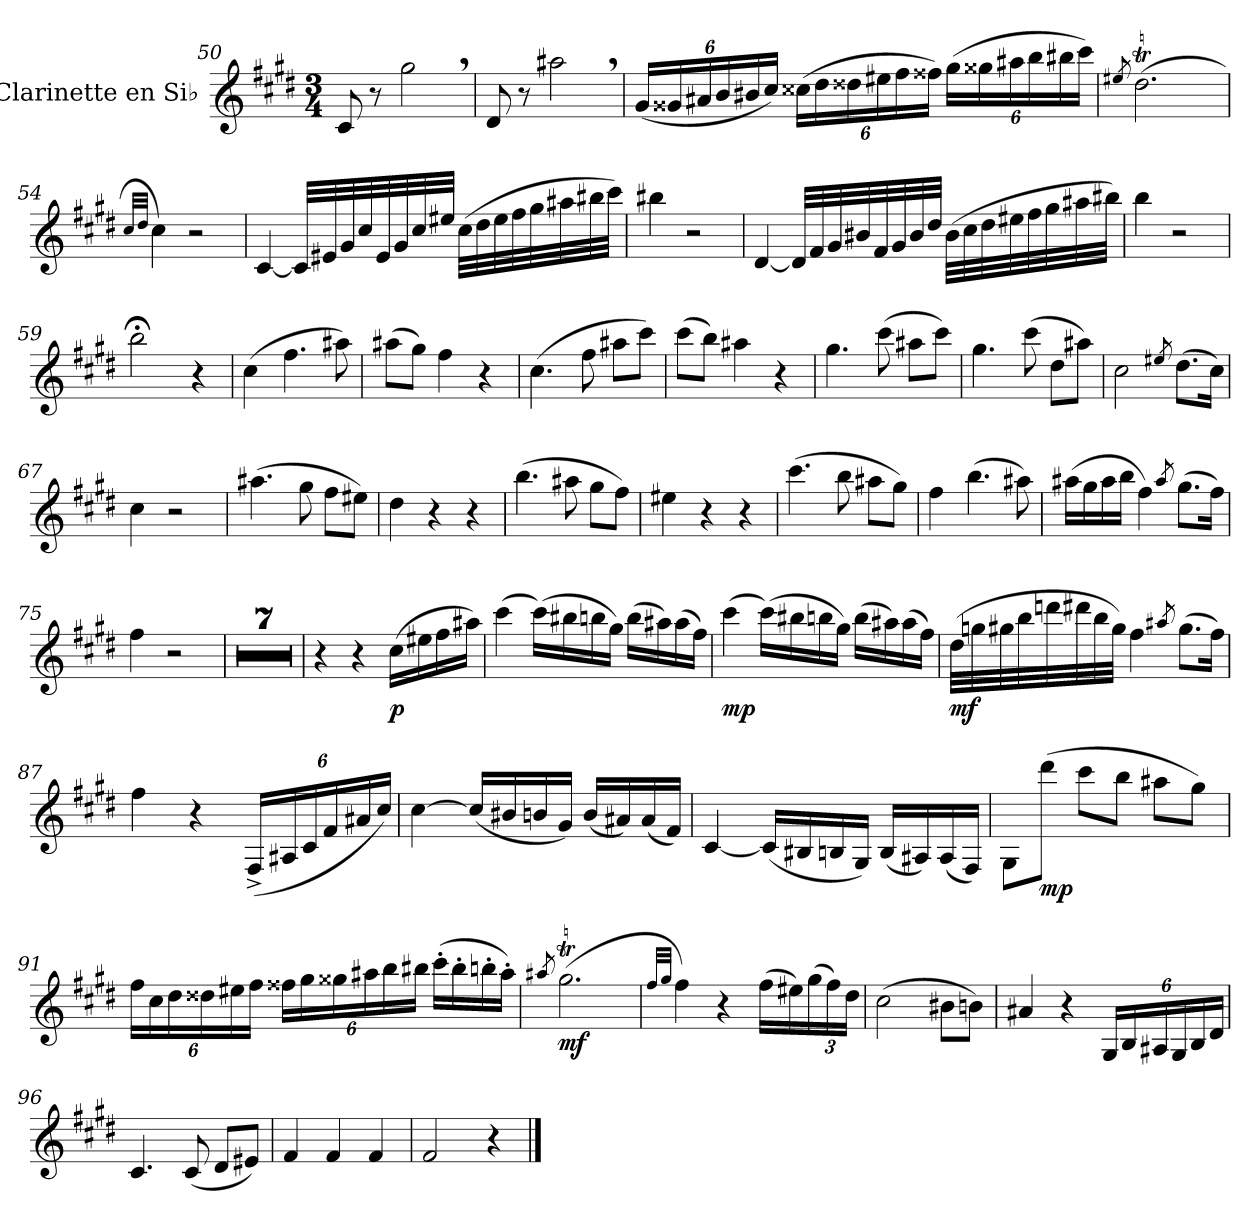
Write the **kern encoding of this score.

**kern	**dynam
*part1	*part1
*staff1	*staff1
*I"Clarinette en Si♭	*
*I'Clar. Si♭	*
*clefG2	*
*ITrd1c2	*
*k[f#c#]	*
*M3/4	*
=50	=50
8B/	.
8r	.
2ff#,\	.
=51	=51
8c#/	.
8r	.
2gg#X,\	.
!!LO:LB:g=z
=52	=52
*Xbrackettup	*
(<24f#/LL	.
24f##X/	.
24g#X/	.
24a/	.
24a#X/	.
24b/JJ)	.
(>24b#X\LL	.
24cc#\	.
24cc##X\	.
24dd#X\	.
24ee\	.
24ee#X\JJ)	.
(>24ff#\LL	.
24ff##X\	.
24gg#X\	.
24aa\	.
24aa#X\	.
24bb\JJ)	.
=53	=53
8qdd#X/	.
(>2.cc#t\	.
=54	=54
32qb/LLL	.
32qcc#/JJJ	.
4b\)	.
2r	.
!!LO:PB:g=z
=55	=55
[4B/	.
32B/LLL]	.
32d#X/	.
32f#/	.
32b/	.
32d#/	.
32f#/	.
32b/	.
32dd#X/JJJ	.
(>32b\LLL	.
32cc#\	.
32dd#\	.
32ee\	.
32ff#\	.
32gg#X\	.
32aa#X\	.
32bb\JJJ)	.
=56	=56
4aa#X\	.
2r	.
!!LO:LB:g=z
=57	=57
[4c#/	.
32c#/LLL]	.
32e/	.
32f#/	.
32a#X/	.
32e/	.
32f#/	.
32a#/	.
32cc#/JJJ	.
(>32a#\LLL	.
32b\	.
32cc#\	.
32dd#X\	.
32ee\	.
32ff#\	.
32gg#X\	.
32aa#X\JJJ)	.
=58	=58
4aa\	.
2r	.
=59	=59
2aa;<\	.
4r	.
=60	=60
(>4b\	.
4.ee\	.
8gg#X\)	.
=61	=61
(>8gg#X\L	.
8ff#\J)	.
4ee\	.
4r	.
!!LO:LB:g=z
=62	=62
(>4.b\	.
8ee\	.
8gg#X\L	.
8bb\J)	.
=63	=63
(>8bb\L	.
8aa\J)	.
4gg#X\	.
4r	.
=64	=64
4.ff#\	.
(>8bb\	.
8gg#X\L	.
8bb\J)	.
=65	=65
4.ff#\	.
(>8bb\	.
8cc#\L	.
8gg#X\J)	.
=66	=66
2b\	.
8qdd#X/	.
(>8.cc#\L	.
16b\Jk)	.
=67	=67
4b\	.
2r	.
=68	=68
(>4.gg#X\	.
8ff#\	.
8ee\L	.
8dd#X\J)	.
!!LO:LB:g=z
=69	=69
4cc#\	.
4r	.
4r	.
=70	=70
(>4.aa\	.
8gg#X\	.
8ff#\L	.
8ee\J)	.
=71	=71
4dd#X\	.
4r	.
4r	.
=72	=72
(>4.bb\	.
8aa\	.
8gg#X\L	.
8ff#\J)	.
=73	=73
4ee\	.
(>4.aa\	.
8gg#X\)	.
=74	=74
(>16gg#X\LL	.
16ff#\	.
16gg#\	.
16aa\JJ	.
4ee\)	.
8qgg#/	.
(>8.ff#\L	.
16ee\Jk)	.
=75	=75
4ee\	.
2r	.
=76	=76
2.r	.
=77	=77
2.r	.
=78	=78
2.r	.
=79	=79
2.r	.
=80	=80
2.r	.
=81	=81
2.r	.
=82	=82
2.r	.
!!LO:LB:g=z
=83	=83
4r	.
4r	.
!	!LO:DY:b
(>16b\LL	p
16dd#X\	.
16ee\	.
16gg#X\JJ)	.
=84	=84
(>4bb\	.
(>16bb\LL)	.
16aa#X\	.
16aan\	.
16ff#\JJ)	.
(>16aa\LL	.
16gg#X\)	.
(>16gg#\	.
16ee\JJ)	.
=85	=85
!	!LO:DY:b
(>4bb\	mp
(>16bb\LL)	.
16aa#X\	.
16aan\	.
16ff#\JJ)	.
(>16aa\LL	.
16gg#X\)	.
(>16gg#\	.
16ee\JJ)	.
!!LO:LB:g=z
=86	=86
!	!LO:DY:b
(>32cc#\LLL	mf
32ffn\	.
32ff#X\	.
32aa\	.
32cccn\	.
32ccc#X\	.
32aa\	.
32ff#\JJJ)	.
4ee\	.
8qgg#X/	.
(>8.ff#\L	.
16ee\Jk)	.
=87	=87
4ee\	.
4r	.
(<24E^/LL	.
24G#X/	.
24B/	.
24e/	.
24g#X/	.
24b/JJ)	.
=88	=88
[4b\	.
(<16b/LL]	.
16a#X/	.
16an/	.
16f#/JJ)	.
(<16a/LL	.
16g#X/)	.
(<16g#/	.
16e/JJ)	.
!!LO:LB:g=z
=89	=89
[4B/	.
(<16B/LL]	.
16A#X/	.
16An/	.
16F#/JJ)	.
(<16A/LL	.
16G#X/)	.
(<16G#/	.
16E/JJ)	.
=90	=90
8F#\L	.
!	!LO:DY:b
(>8ccc#\J	mp
8bb\L	.
8aa\J	.
8gg#X\L	.
8ff#\J)	.
!!LO:LB:g=z
=91	=91
24ee\LL	.
24b\	.
24cc#\	.
24cc##X\	.
24dd#X\	.
24ee\JJ	.
24ee#X\LL	.
24ff#\	.
24ff##X\	.
24gg#X\	.
24aa\	.
24aa#X\JJ	.
(>16bb'\LL	.
16aa#'\	.
16aan'\	.
16gg#'\JJ)	.
=92	=92
8qgg#X/	.
!	!LO:DY:b
(>2.ff#t\	mf
=93	=93
32qee/LLL	.
32qff#/JJJ	.
4ee\)	.
4r	.
(>16ee\LL	.
16dd#X\)	.
(>24ff#\	.
24ee\)	.
24cc#\JJ	.
=94	=94
(>2b\	.
8a#X\L	.
8an\J)	.
!!LO:LB:g=z
=95	=95
4g#X/	.
4r	.
24F#/LL	.
24A/	.
24G#X/	.
24F#/	.
24A/	.
24c#/JJ	.
=96	=96
4.B/	.
(<8B/	.
8c#/L	.
8d#X/J)	.
=97	=97
4e/	.
4e/	.
4e/	.
=98	=98
2e/	.
4r	.
==	==
*-	*-
